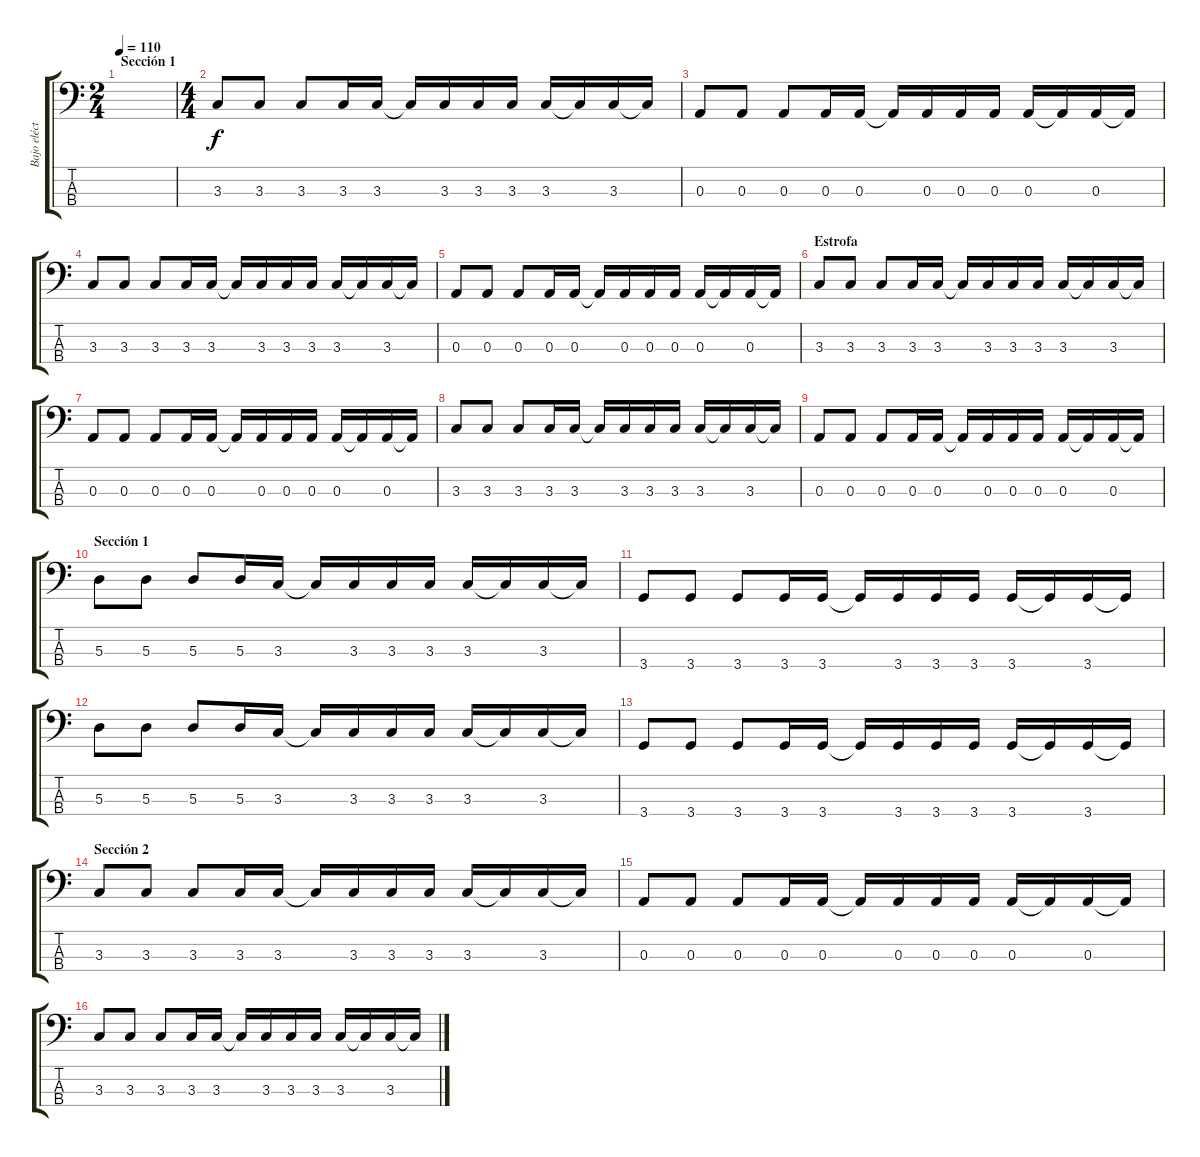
\track ("Bajo eléctrico" "Bajo eléct") {instrument electricbasspick}
\staff {score tabs}
\tuning (G2 D2 A1 E1) {hide}
\ts (2 4)
\section ("" "Sección 1")
\tempo 110
\clef f4
\ks c
|
\ts (4 4)
3.3.8 3.3.8 3.3.8 3.3.16 3.3.16 3.3{t}.16 3.3.16 3.3.16 3.3.16 3.3.16 3.3{t}.16 3.3.16 3.3{t}.16 |
0.3.8 0.3.8 0.3.8 0.3.16 0.3.16 0.3{t}.16 0.3.16 0.3.16 0.3.16 0.3.16 0.3{t}.16 0.3.16 0.3{t}.16 |
3.3.8 3.3.8 3.3.8 3.3.16 3.3.16 3.3{t}.16 3.3.16 3.3.16 3.3.16 3.3.16 3.3{t}.16 3.3.16 3.3{t}.16 |
0.3.8 0.3.8 0.3.8 0.3.16 0.3.16 0.3{t}.16 0.3.16 0.3.16 0.3.16 0.3.16 0.3{t}.16 0.3.16 0.3{t}.16 |
\section ("" "Estrofa")
3.3.8 3.3.8 3.3.8 3.3.16 3.3.16 3.3{t}.16 3.3.16 3.3.16 3.3.16 3.3.16 3.3{t}.16 3.3.16 3.3{t}.16 |
0.3.8 0.3.8 0.3.8 0.3.16 0.3.16 0.3{t}.16 0.3.16 0.3.16 0.3.16 0.3.16 0.3{t}.16 0.3.16 0.3{t}.16 |
3.3.8 3.3.8 3.3.8 3.3.16 3.3.16 3.3{t}.16 3.3.16 3.3.16 3.3.16 3.3.16 3.3{t}.16 3.3.16 3.3{t}.16 |
0.3.8 0.3.8 0.3.8 0.3.16 0.3.16 0.3{t}.16 0.3.16 0.3.16 0.3.16 0.3.16 0.3{t}.16 0.3.16 0.3{t}.16 |
\section ("" "Sección 1")
5.3.8 5.3.8 5.3.8 5.3.16 3.3.16 3.3{t}.16 3.3.16 3.3.16 3.3.16 3.3.16 3.3{t}.16 3.3.16 3.3{t}.16 |
3.4.8 3.4.8 3.4.8 3.4.16 3.4.16 3.4{t}.16 3.4.16 3.4.16 3.4.16 3.4.16 3.4{t}.16 3.4.16 3.4{t}.16 |
5.3.8 5.3.8 5.3.8 5.3.16 3.3.16 3.3{t}.16 3.3.16 3.3.16 3.3.16 3.3.16 3.3{t}.16 3.3.16 3.3{t}.16 |
3.4.8 3.4.8 3.4.8 3.4.16 3.4.16 3.4{t}.16 3.4.16 3.4.16 3.4.16 3.4.16 3.4{t}.16 3.4.16 3.4{t}.16 |
\section ("" "Sección 2")
3.3.8 3.3.8 3.3.8 3.3.16 3.3.16 3.3{t}.16 3.3.16 3.3.16 3.3.16 3.3.16 3.3{t}.16 3.3.16 3.3{t}.16 |
0.3.8 0.3.8 0.3.8 0.3.16 0.3.16 0.3{t}.16 0.3.16 0.3.16 0.3.16 0.3.16 0.3{t}.16 0.3.16 0.3{t}.16 |
3.3.8 3.3.8 3.3.8 3.3.16 3.3.16 3.3{t}.16 3.3.16 3.3.16 3.3.16 3.3.16 3.3{t}.16 3.3.16 3.3{t}.16
